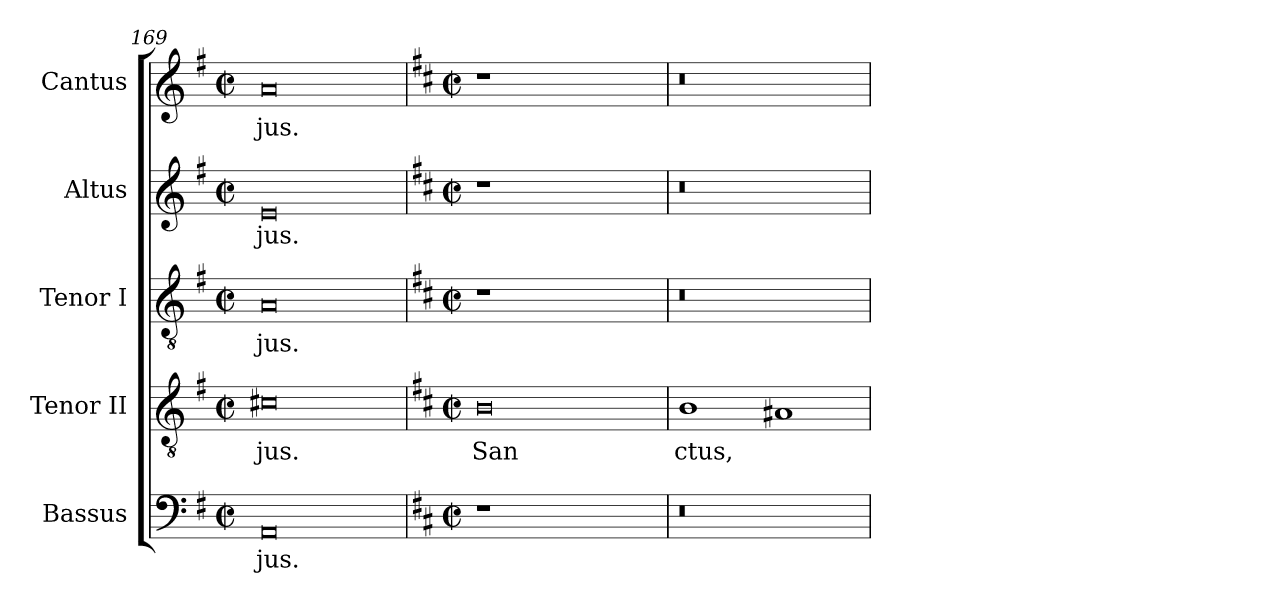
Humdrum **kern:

**kern	**text	**kern	**text	**kern	**text	**kern	**text	**kern	**text
*part5	*part5	*part4	*part4	*part3	*part3	*part2	*part2	*part1	*part1
*staff5	*staff5	*staff4	*staff4	*staff3	*staff3	*staff2	*staff2	*staff1	*staff1
*I"Bassus	*	*I"Tenor II	*	*I"Tenor I	*	*I"Altus	*	*I"Cantus	*
*I'B	*	*I'T II	*	*I'T I	*	*I'A	*	*I'C	*
*clefF4	*	*clefGv2	*	*clefGv2	*	*clefG2	*	*clefG2	*
*k[f#]	*	*k[f#]	*	*k[f#]	*	*k[f#]	*	*k[f#]	*
*G:	*	*G:	*	*G:	*	*G:	*	*G:	*
*M2/2	*	*M2/2	*	*M2/2	*	*M2/2	*	*M2/2	*
*met(c|)	*	*met(c|)	*	*met(c|)	*	*met(c|)	*	*met(c|)	*
=169	=169	=169	=169	=169	=169	=169	=169	=169	=169
!	!LO:LY:b:cj	!	!LO:LY:b:cj	!	!LO:LY:b:cj	!	!LO:LY:b:cj	!	!LO:LY:b:cj
0AA	-jus.	0c#X	-jus.	0A	-jus.	0e	jus.	0a	jus.
!!LO:LB:g=z
=170!	=170!	=170!	=170!	=170!	=170!	=170!	=170!	=170!	=170!
*k[f#c#]	*	*k[f#c#]	*	*k[f#c#]	*	*k[f#c#]	*	*k[f#c#]	*
*D:	*	*D:	*	*D:	*	*D:	*	*D:	*
*M2/2	*	*M2/2	*	*M2/2	*	*M2/2	*	*M2/2	*
*met(c|)	*	*met(c|)	*	*met(c|)	*	*met(c|)	*	*met(c|)	*
!	!	!	!LO:LY:b:cj	!	!	!	!	!	!
1r	.	0B	San	1r	.	1r	.	1r	.
1ryy	.	.	.	1ryy	.	1ryy	.	1ryy	.
=171	=171	=171	=171	=171	=171	=171	=171	=171	=171
!	!	!	!LO:LY:b:cj	!	!	!	!	!	!
0r	.	1B	ctus,	0r	.	0r	.	0r	.
!	!	!	!LO:LY:b:cj	!	!	!	!	!	!
.	.	1A#X	.	.	.	.	.	.	.
=	=	=	=	=	=	=	=	=	=
*-	*-	*-	*-	*-	*-	*-	*-	*-	*-
